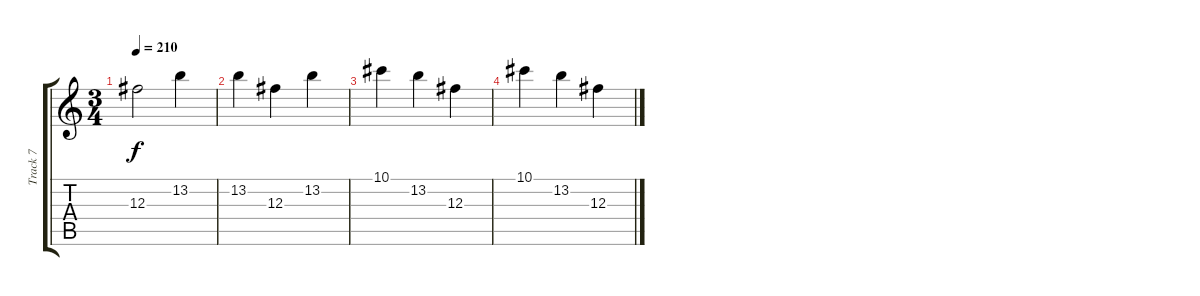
\track ("Track 7" "Track 7") {instrument electricguitarjazz}
\staff {score tabs}
\tuning (Eb4 Bb3 Gb3 Db3 Ab2 Eb2) {hide}
\ts (3 4)
\tempo 210
\clef g2
\ks c
12.3.2{dy f} 13.2.4 |
13.2.4 12.3.4 13.2.4 |
10.1.4 13.2.4 12.3.4 |
10.1.4 13.2.4 12.3.4
